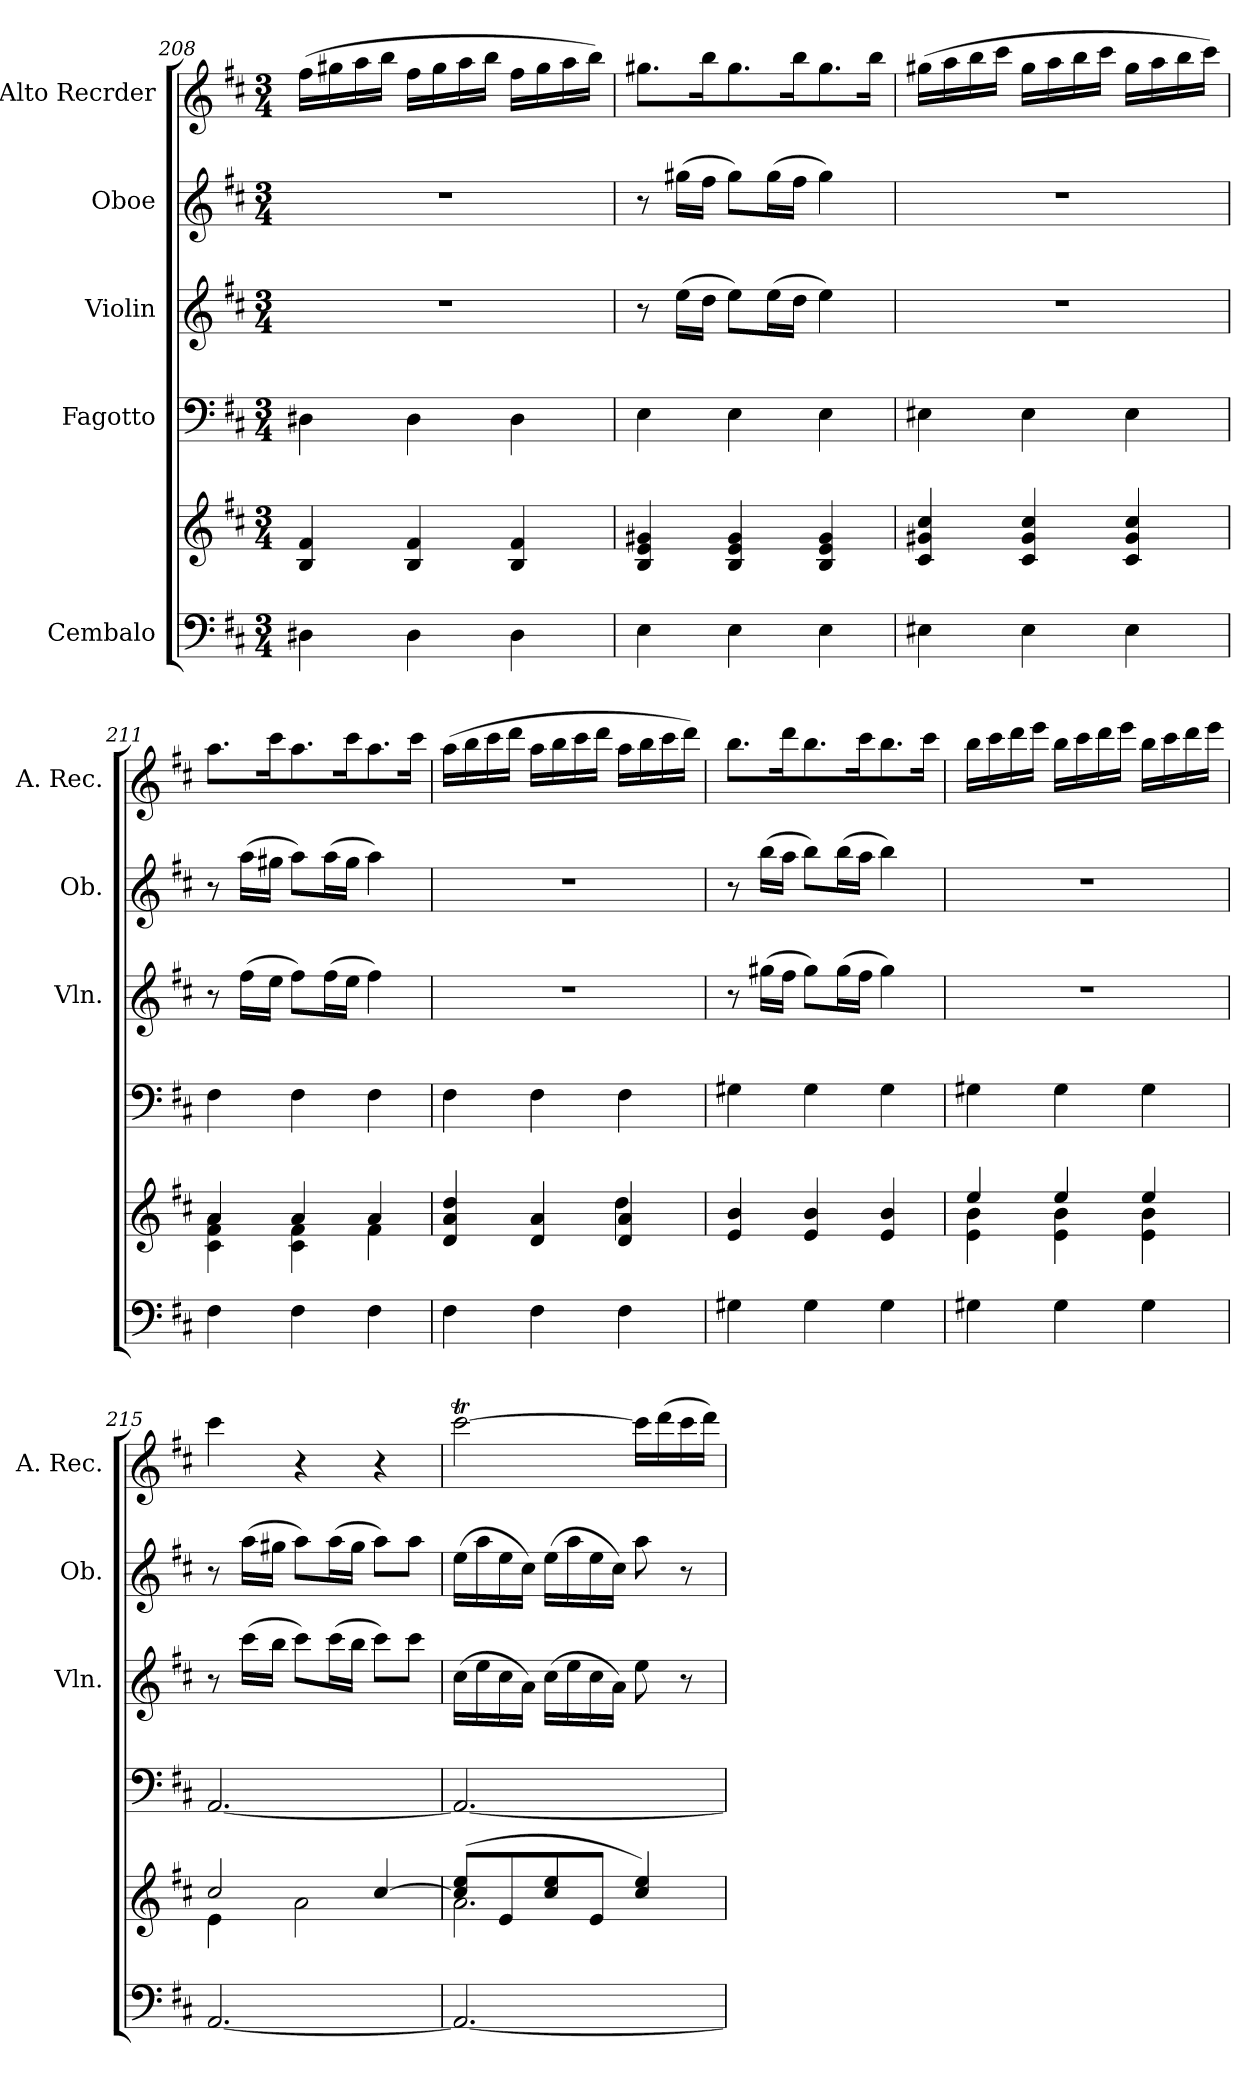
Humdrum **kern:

**kern	**kern	**kern	**kern	**kern	**kern
*part5	*part5	*part4	*part3	*part2	*part1
*staff6	*staff5	*staff4	*staff3	*staff2	*staff1
*I"Cembalo	*	*I"Fagotto	*I"Violin	*I"Oboe	*I"Alto Recrder
*	*	*	*I'Vln.	*I'Ob.	*I'A. Rec.
!!LO:LB:g=z
*clefF4	*clefG2	*clefF4	*clefG2	*clefG2	*clefG2
*k[f#c#]	*k[f#c#]	*k[f#c#]	*k[f#c#]	*k[f#c#]	*k[f#c#]
*M3/4	*M3/4	*M3/4	*M3/4	*M3/4	*M3/4
=208	=208	=208	=208	=208	=208
4D#X\	4B/ 4f#/	4D#X\	2.r	2.r	(16ff#\LL
.	.	.	.	.	16gg#X\
.	.	.	.	.	16aa\
.	.	.	.	.	16bb\JJ
4D#\	4B/ 4f#/	4D#\	.	.	16ff#\LL
.	.	.	.	.	16gg#\
.	.	.	.	.	16aa\
.	.	.	.	.	16bb\JJ
4D#\	4B/ 4f#/	4D#\	.	.	16ff#\LL
.	.	.	.	.	16gg#\
.	.	.	.	.	16aa\
.	.	.	.	.	16bb\JJ)
=209	=209	=209	=209	=209	=209
4E\	4B/ 4e/ 4g#X/	4E\	8r	8r	8.gg#X\L
.	.	.	(16ee\LL	(16gg#X\LL	.
.	.	.	16dd\JJ	16ff#\JJ	16bb\K
4E\	4B/ 4e/ 4g#/	4E\	8ee\L)	8gg#\L)	8.gg#\
.	.	.	(16ee\L	(16gg#\L	.
.	.	.	16dd\JJ	16ff#\JJ	16bb\K
4E\	4B/ 4e/ 4g#/	4E\	4ee\)	4gg#\)	8.gg#\
.	.	.	.	.	16bb\Jk
=210	=210	=210	=210	=210	=210
4E#X\	4c#/ 4g#X/ 4cc#/	4E#X\	2.r	2.r	(16gg#X\LL
.	.	.	.	.	16aa\
.	.	.	.	.	16bb\
.	.	.	.	.	16ccc#\JJ
4E#\	4c#/ 4g#/ 4cc#/	4E#\	.	.	16gg#\LL
.	.	.	.	.	16aa\
.	.	.	.	.	16bb\
.	.	.	.	.	16ccc#\JJ
4E#\	4c#/ 4g#/ 4cc#/	4E#\	.	.	16gg#\LL
.	.	.	.	.	16aa\
.	.	.	.	.	16bb\
.	.	.	.	.	16ccc#\JJ)
=211	=211	=211	=211	=211	=211
*	*^	*	*	*	*
4F#\	4a/	4c#\ 4f#\ 4a\	4F#\	8r	8r	8.aa\L
.	.	.	.	(16ff#\LL	(16aa\LL	.
.	.	.	.	16ee\JJ	16gg#X\JJ	16ccc#\K
4F#\	4a/	4c#\ 4f#\	4F#\	8ff#\L)	8aa\L)	8.aa\
.	.	.	.	(16ff#\L	(16aa\L	.
.	.	.	.	16ee\JJ	16gg#\JJ	16ccc#\K
4F#\	4a/	4f#\	4F#\	4ff#\)	4aa\)	8.aa\
.	.	.	.	.	.	16ccc#\Jk
=212	=212	=212	=212	=212	=212	=212
4F#\	4d/ 4a/ 4dd/	2ryy	4F#\	2.r	2.r	(16aa\LL
.	.	.	.	.	.	16bb\
.	.	.	.	.	.	16ccc#\
.	.	.	.	.	.	16ddd\JJ
4F#\	4d/ 4a/	.	4F#\	.	.	16aa\LL
.	.	.	.	.	.	16bb\
.	.	.	.	.	.	16ccc#\
.	.	.	.	.	.	16ddd\JJ
4F#\	4d/ 4a/	4dd\	4F#\	.	.	16aa\LL
.	.	.	.	.	.	16bb\
.	.	.	.	.	.	16ccc#\
.	.	.	.	.	.	16ddd\JJ)
*	*v	*v	*	*	*	*
=213	=213	=213	=213	=213	=213
4G#X\	4e/ 4b/	4G#X\	8r	8r	8.bb\L
.	.	.	(16gg#X\LL	(16bb\LL	.
.	.	.	16ff#\JJ	16aa\JJ	16ddd\K
4G#\	4e/ 4b/	4G#\	8gg#\L)	8bb\L)	8.bb\
.	.	.	(16gg#\L	(16bb\L	.
.	.	.	16ff#\JJ	16aa\JJ	16ccc#\K
4G#\	4e/ 4b/	4G#\	4gg#\)	4bb\)	8.bb\
.	.	.	.	.	16ccc#\Jk
!!LO:PB:g=z
=214	=214	=214	=214	=214	=214
*	*^	*	*	*	*
4G#X\	4ee/	4e\ 4b\	4G#X\	2.r	2.r	16bb\LL
.	.	.	.	.	.	16ccc#\
.	.	.	.	.	.	16ddd\
.	.	.	.	.	.	16eee\JJ
4G#\	4ee/	4e\ 4b\	4G#\	.	.	16bb\LL
.	.	.	.	.	.	16ccc#\
.	.	.	.	.	.	16ddd\
.	.	.	.	.	.	16eee\JJ
4G#\	4ee/	4e\ 4b\	4G#\	.	.	16bb\LL
.	.	.	.	.	.	16ccc#\
.	.	.	.	.	.	16ddd\
.	.	.	.	.	.	16eee\JJ
=215	=215	=215	=215	=215	=215	=215
[2.AA/	2cc#/	4e\	[2.AA/	8r	8r	4ccc#\
.	.	.	.	(16ccc#\LL	(16aa\LL	.
.	.	.	.	16bb\JJ	16gg#X\JJ	.
.	.	2a\	.	8ccc#\L)	8aa\L)	4r
.	.	.	.	(16ccc#\L	(16aa\L	.
.	.	.	.	16bb\JJ	16gg#\JJ	.
.	[4cc#/	.	.	8ccc#\L)	8aa\L)	4r
.	.	.	.	8ccc#\J	8aa\J	.
=216	=216	=216	=216	=216	=216	=216
2.AA/_	(8cc#/] 8ee/L	2.a\	2.AA/_	(16cc#\LL	(16ee\LL	[2ccc#t\
.	.	.	.	16ee\	16aa\	.
.	8e/	.	.	16cc#\	16ee\	.
.	.	.	.	16a\JJ)	16cc#\JJ)	.
.	8cc#/ 8ee/	.	.	(16cc#\LL	(16ee\LL	.
.	.	.	.	16ee\	16aa\	.
.	8e/J	.	.	16cc#\	16ee\	.
.	.	.	.	16a\JJ)	16cc#\JJ)	.
.	4cc#/ 4ee/)	.	.	8ee\	8aa\	16ccc#\LL]
.	.	.	.	.	.	(16ddd\
.	.	.	.	8r	8r	16ccc#\
.	.	.	.	.	.	16ddd\JJ)
*	*v	*v	*	*	*	*
=	=	=	=	=	=
*-	*-	*-	*-	*-	*-
